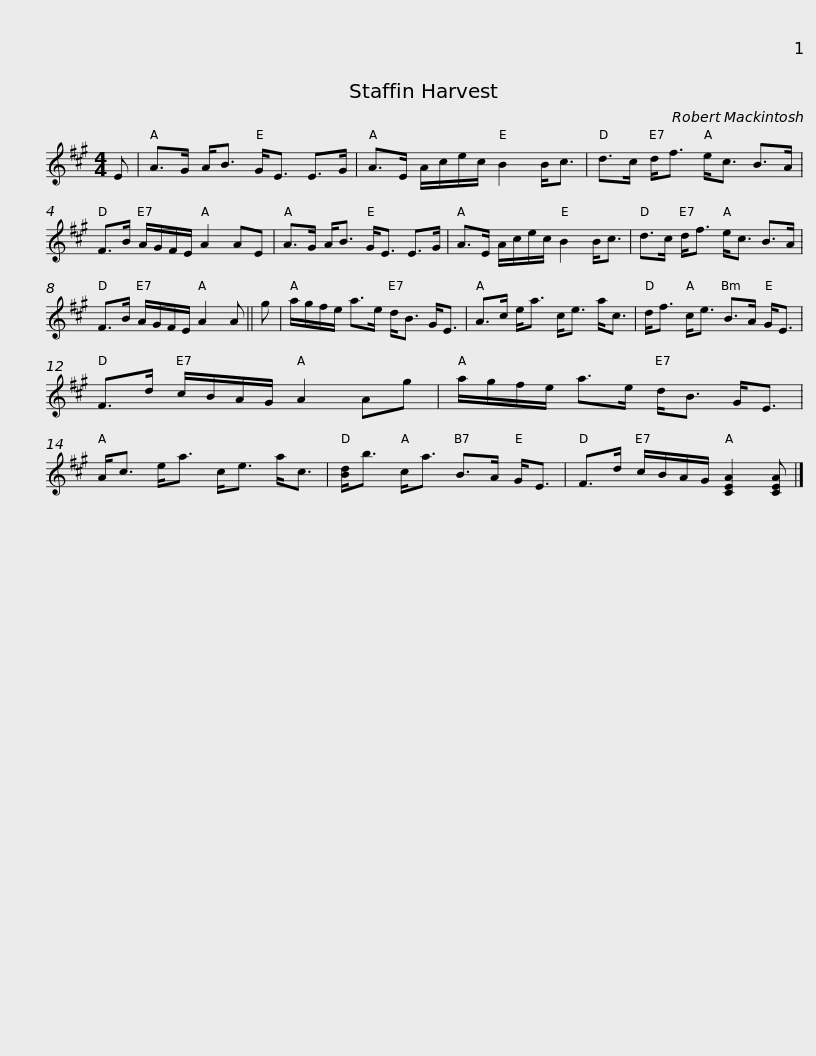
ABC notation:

X:1
L:1/8
M:4/4
I:linebreak $
K:A
V:1 treble
V:1
 E | A>G A<B G<E E>G | A>E A/c/e/c/ B2 B<c | d>c d<f e<c B>A | F>B A/G/F/E/ A2 AE |$ %5
 A>G A<B G<E E>G | A>E A/c/e/c/ B2 B<c | d>c d<f e<c B>A | F>B A/G/F/E/ A2 A || g |$ %10
 a/g/f/e/ a>e d<B G<E | A>c e<a c<e a<c | d<f c<e B>A G<E | F>d c/B/A/G/ A2 Ag |$ a/g/f/e/ a>e d<B G<E | %15
 A<c e<a c<e a<c | [Bd]<b c<a B>A G<E | F>d c/B/A/G/ [CEA]2 [CEA] |] %18
